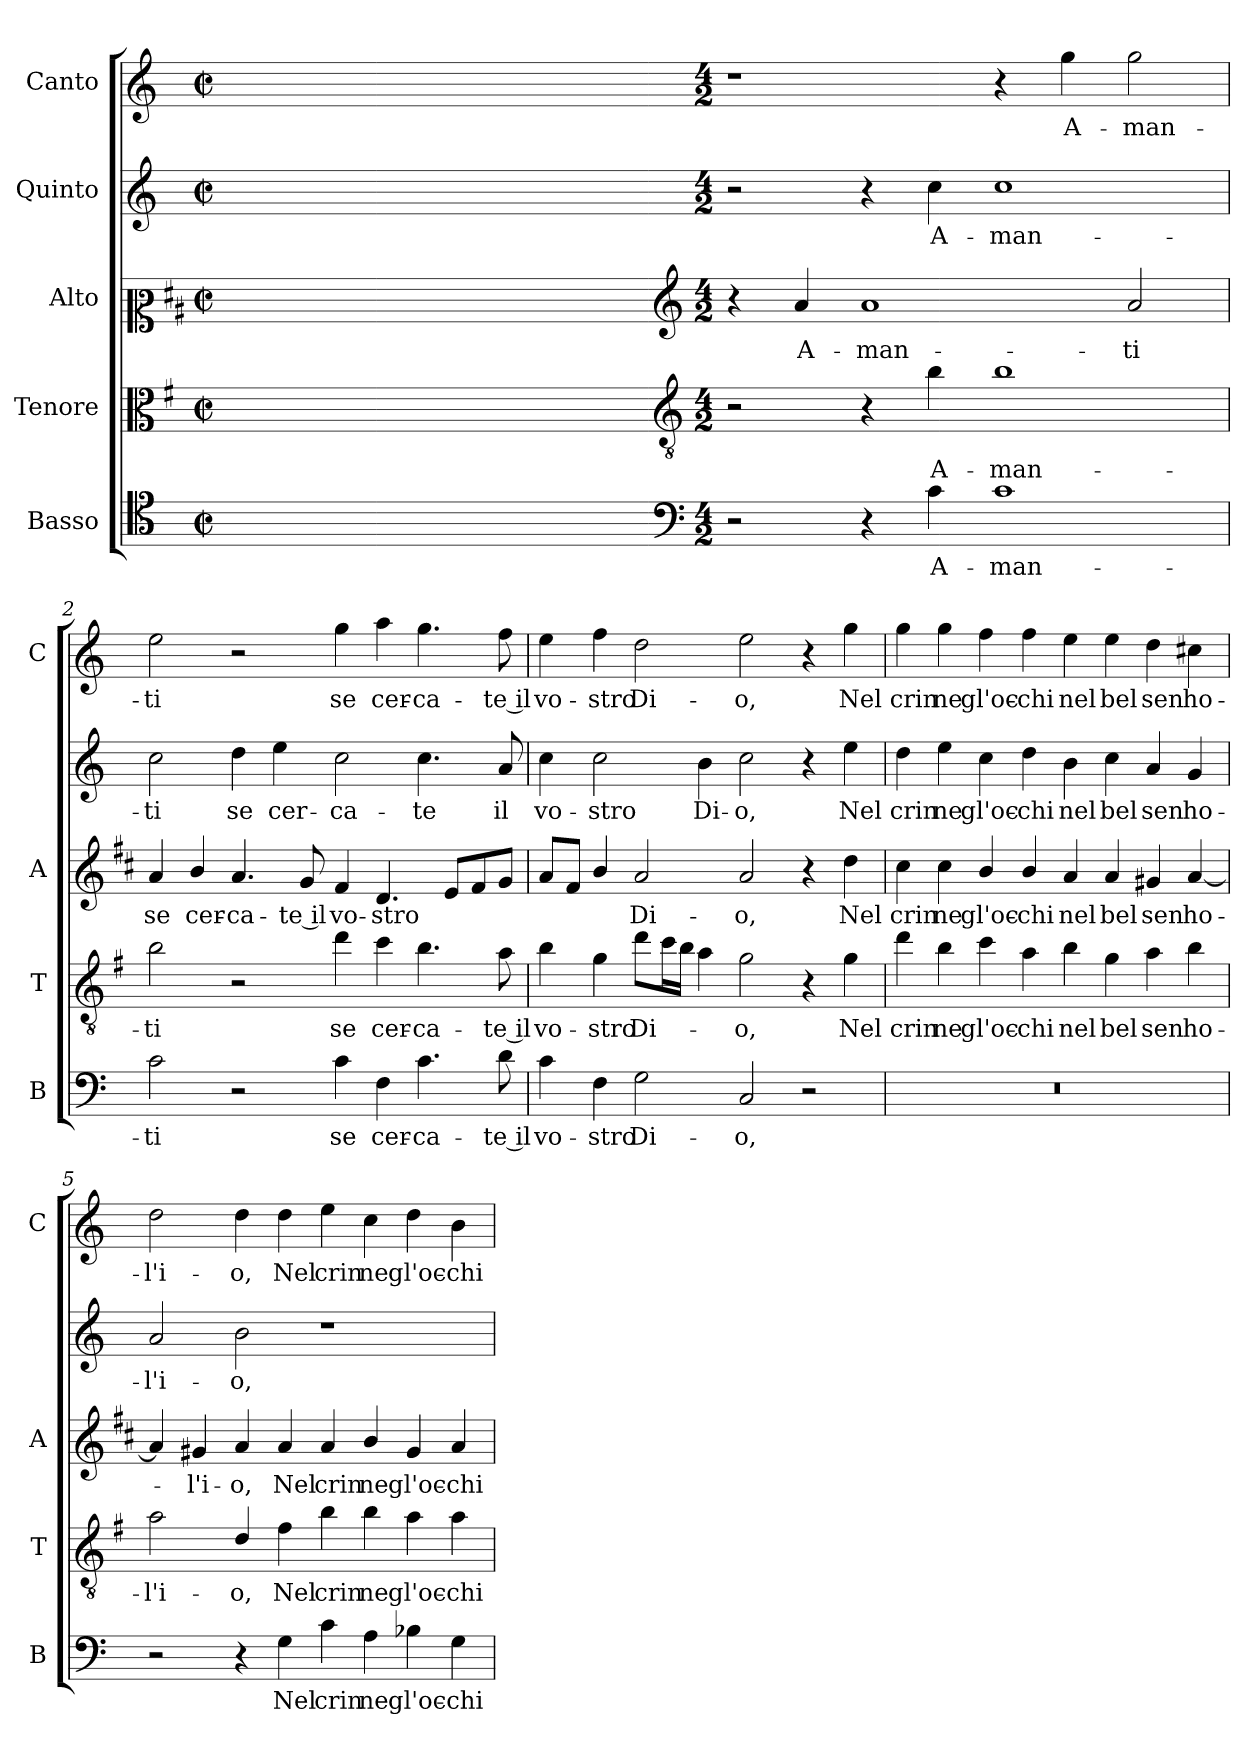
**kern	**text	**kern	**text	**kern	**text	**kern	**text	**kern	**text
*part5	*part5	*part4	*part4	*part3	*part3	*part2	*part2	*part1	*part1
*staff5	*staff5	*staff4	*staff4	*staff3	*staff3	*staff2	*staff2	*staff1	*staff1
*I"Basso	*	*I"Tenore	*	*I"Alto	*	*I"Quinto	*	*I"Canto	*
*I'B	*	*I'T	*	*I'A	*	*	*	*I'C	*
*clefC4	*	*clefC3	*	*clefC2	*	*clefG2	*	*clefG2	*
*	*	*ITrd4c7	*	*ITrd1c2	*	*	*	*	*
*k[]	*	*k[]	*	*k[]	*	*k[]	*	*k[]	*
*C:	*	*C:	*	*C:	*	*C:	*	*C:	*
*M2/2	*	*M2/2	*	*M2/2	*	*M2/2	*	*M2/2	*
*met(c|)	*	*met(c|)	*	*met(c|)	*	*met(c|)	*	*met(c|)	*
=	=	=	=	=	=	=	=	=	=
1ryy	.	1ryy	.	1ryy	.	1ryy	.	1ryy	.
=1X-	=1X-	=1X-	=1X-	=1X-	=1X-	=1X-	=1X-	=1X-	=1X-
4ryy	.	4ryy	.	4ryy	.	4ryy	.	4ryy	.
4ryy	.	4ryy	.	4ryy	.	4ryy	.	4ryy	.
4ryy	.	4ryy	.	4ryy	.	4ryy	.	4ryy	.
4ryy	.	4ryy	.	4ryy	.	4ryy	.	4ryy	.
=1-	=1-	=1-	=1-	=1-	=1-	=1-	=1-	=1-	=1-
*clefF4	*	*clefGv2	*	*clefG2	*	*	*	*	*
*M4/2	*	*M4/2	*	*M4/2	*	*M4/2	*	*M4/2	*
2r	.	2r	.	4r	.	2r	.	1r	.
!	!	!	!	!	!LO:LY:b	!	!	!	!
.	.	.	.	4g/	A-	.	.	.	.
!	!	!	!	!	!LO:LY:b	!	!	!	!
4r	.	4r	.	1g	-man-	4r	.	.	.
!	!LO:LY:b	!	!LO:LY:b	!	!	!	!LO:LY:b	!	!
4c\	A-	4e\	A-	.	.	4cc\	A-	.	.
!	!LO:LY:b	!	!LO:LY:b	!	!	!	!LO:LY:b	!	!
1c	-man-	1e	-man-	.	.	1cc	-man-	4r	.
!	!	!	!	!	!	!	!	!	!LO:LY:b
.	.	.	.	.	.	.	.	4gg\	A-
!	!	!	!	!	!LO:LY:b	!	!	!	!LO:LY:b
.	.	.	.	2g/	-ti	.	.	2gg\	-man-
=2	=2	=2	=2	=2	=2	=2	=2	=2	=2
!	!LO:LY:b	!	!LO:LY:b	!	!LO:LY:b	!	!LO:LY:b	!	!LO:LY:b
2c\	-ti	2e\	-ti	4g/	se	2cc\	-ti	2ee\	-ti
!	!	!	!	!	!LO:LY:b	!	!	!	!
.	.	.	.	4a/	cer-	.	.	.	.
!	!	!	!	!	!LO:LY:b	!	!LO:LY:b	!	!
2r	.	2r	.	4.g/	-ca-	4dd\	se	2r	.
!	!	!	!	!	!	!	!LO:LY:b	!	!
.	.	.	.	.	.	4ee\	cer-	.	.
!	!	!	!	!	!LO:LY:b	!	!	!	!
.	.	.	.	8f/	-te il	.	.	.	.
!	!LO:LY:b	!	!LO:LY:b	!	!LO:LY:b	!	!LO:LY:b	!	!LO:LY:b
4c\	se	4g\	se	4e/	vo-	2cc\	-ca-	4gg\	se
!	!LO:LY:b	!	!LO:LY:b	!	!LO:LY:b	!	!	!	!LO:LY:b
4F\	cer-	4f\	cer-	4.c/	-stro	.	.	4aa\	cer-
!	!LO:LY:b	!	!LO:LY:b	!	!	!	!LO:LY:b	!	!LO:LY:b
4.c\	-ca-	4.e\	-ca-	.	.	4.cc\	-te	4.gg\	-ca-
.	.	.	.	8d/L	.	.	.	.	.
.	.	.	.	8e/	.	.	.	.	.
!	!LO:LY:b	!	!LO:LY:b	!	!	!	!LO:LY:b	!	!LO:LY:b
8d\	-te il	8d\	-te il	8f/J	.	8a/	il	8ff\	-te il
=3	=3	=3	=3	=3	=3	=3	=3	=3	=3
!	!LO:LY:b	!	!LO:LY:b	!	!	!	!LO:LY:b	!	!LO:LY:b
4c\	vo-	4e\	vo-	8g/L	.	4cc\	vo-	4ee\	vo-
.	.	.	.	8e/J	.	.	.	.	.
!	!LO:LY:b	!	!LO:LY:b	!	!	!	!LO:LY:b	!	!LO:LY:b
4F\	-stro	4c\	-stro	4a/	.	2cc\	-stro	4ff\	-stro
!	!LO:LY:b	!	!LO:LY:b	!	!LO:LY:b	!	!	!	!LO:LY:b
2G\	Di-	8g\L	Di-	2g/	Di-	.	.	2dd\	Di-
.	.	16f\L	.	.	.	.	.	.	.
.	.	16e\JJ	.	.	.	.	.	.	.
!	!	!	!	!	!	!	!LO:LY:b	!	!
.	.	4d\	.	.	.	4b\	Di-	.	.
!	!LO:LY:b	!	!LO:LY:b	!	!LO:LY:b	!	!LO:LY:b	!	!LO:LY:b
2C/	-o,	2c\	-o,	2g/	-o,	2cc\	-o,	2ee\	-o,
2r	.	4r	.	4r	.	4r	.	4r	.
!	!	!	!LO:LY:b	!	!LO:LY:b	!	!LO:LY:b	!	!LO:LY:b
.	.	4c\	Nel	4cc\	Nel	4ee\	Nel	4gg\	Nel
!!LO:LB:g=z
=4	=4	=4	=4	=4	=4	=4	=4	=4	=4
!	!	!	!LO:LY:b	!	!LO:LY:b	!	!LO:LY:b	!	!LO:LY:b
0r	.	4g\	crin	4b\	crin	4dd\	crin	4gg\	crin
!	!	!	!LO:LY:b	!	!LO:LY:b	!	!LO:LY:b	!	!LO:LY:b
.	.	4e\	ne	4b\	ne	4ee\	ne	4gg\	ne
!	!	!	!LO:LY:b	!	!LO:LY:b	!	!LO:LY:b	!	!LO:LY:b
.	.	4f\	gl'oc-	4a/	gl'oc-	4cc\	gl'oc-	4ff\	gl'oc-
!	!	!	!LO:LY:b	!	!LO:LY:b	!	!LO:LY:b	!	!LO:LY:b
.	.	4d\	-chi	4a/	-chi	4dd\	-chi	4ff\	-chi
!	!	!	!LO:LY:b	!	!LO:LY:b	!	!LO:LY:b	!	!LO:LY:b
.	.	4e\	nel	4g/	nel	4b\	nel	4ee\	nel
!	!	!	!LO:LY:b	!	!LO:LY:b	!	!LO:LY:b	!	!LO:LY:b
.	.	4c\	bel	4g/	bel	4cc\	bel	4ee\	bel
!	!	!	!LO:LY:b	!	!LO:LY:b	!	!LO:LY:b	!	!LO:LY:b
.	.	4d\	sen	4f#X/	sen	4a/	sen	4dd\	sen
!	!	!	!LO:LY:b	!	!LO:LY:b	!	!LO:LY:b	!	!LO:LY:b
.	.	4e\	ho-	[4g/	ho-	4g/	ho-	4cc#X\	ho-
=5	=5	=5	=5	=5	=5	=5	=5	=5	=5
!	!	!	!LO:LY:b	!	!	!	!LO:LY:b	!	!LO:LY:b
2r	.	2d\	-l'i-	4g/]	.	2a/	-l'i-	2dd\	-l'i-
!	!	!	!	!	!LO:LY:b	!	!	!	!
.	.	.	.	4f#X/	-l'i-	.	.	.	.
!	!	!	!LO:LY:b	!	!LO:LY:b	!	!LO:LY:b	!	!LO:LY:b
4r	.	4G/	-o,	4g/	-o,	2b\	-o,	4dd\	-o,
!	!LO:LY:b	!	!LO:LY:b	!	!LO:LY:b	!	!	!	!LO:LY:b
4G\	Nel	4B\	Nel	4g/	Nel	.	.	4dd\	Nel
!	!LO:LY:b	!	!LO:LY:b	!	!LO:LY:b	!	!	!	!LO:LY:b
4c\	crin	4e\	crin	4g/	crin	1r	.	4ee\	crin
!	!LO:LY:b	!	!LO:LY:b	!	!LO:LY:b	!	!	!	!LO:LY:b
4A\	ne	4e\	ne	4a/	ne	.	.	4cc\	ne
!	!LO:LY:b	!	!LO:LY:b	!	!LO:LY:b	!	!	!	!LO:LY:b
4B-X\	gl'oc-	4d\	gl'oc-	4f#/	gl'oc-	.	.	4dd\	gl'oc-
!	!LO:LY:b	!	!LO:LY:b	!	!LO:LY:b	!	!	!	!LO:LY:b
4G\	-chi	4d\	-chi	4g/	-chi	.	.	4b\	-chi
=	=	=	=	=	=	=	=	=	=
*-	*-	*-	*-	*-	*-	*-	*-	*-	*-
